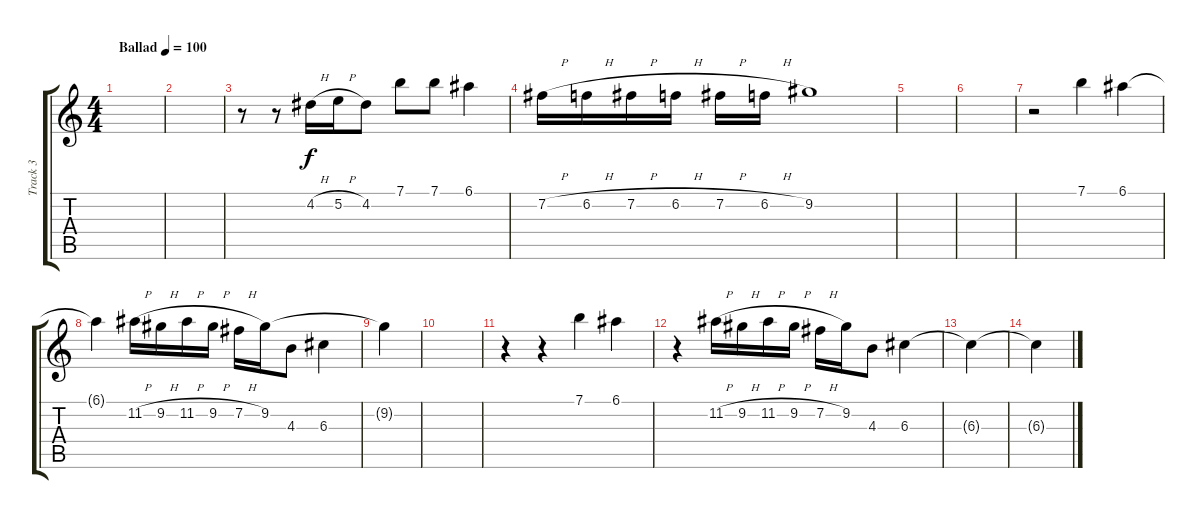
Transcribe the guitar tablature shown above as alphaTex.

\track ("Track 3" "Track 3") {instrument distortionguitar}
\staff {score tabs}
\tuning (E4 B3 G3 D3 A2 E2) {hide}
\ts (4 4)
\tempo (100 "Ballad")
\clef g2
\ks c
|
|
r.8 r.8 4.2{h}.16 5.2{h}.16 4.2.8 7.1.8 7.1.8 6.1.4 |
7.2{h}.16 6.2{h}.16 7.2{h}.16 6.2{h}.16 7.2{h}.16 6.2{h}.16 9.2.1 |
|
|
r.2 7.1.4 6.1.4 |
6.1{t}.4 11.2{h}.16 9.2{h}.16 11.2{h}.16 9.2{h}.16 7.2{h}.16 9.2.16 4.3.8 6.3.4 |
9.2{t}.4 |
|
r.4 r.4 7.1.4 6.1.4 |
r.4 11.2{h}.16 9.2{h}.16 11.2{h}.16 9.2{h}.16 7.2{h}.16 9.2.16 4.3.8 6.3.4 |
6.3{t}.4 |
6.3{t}.4
